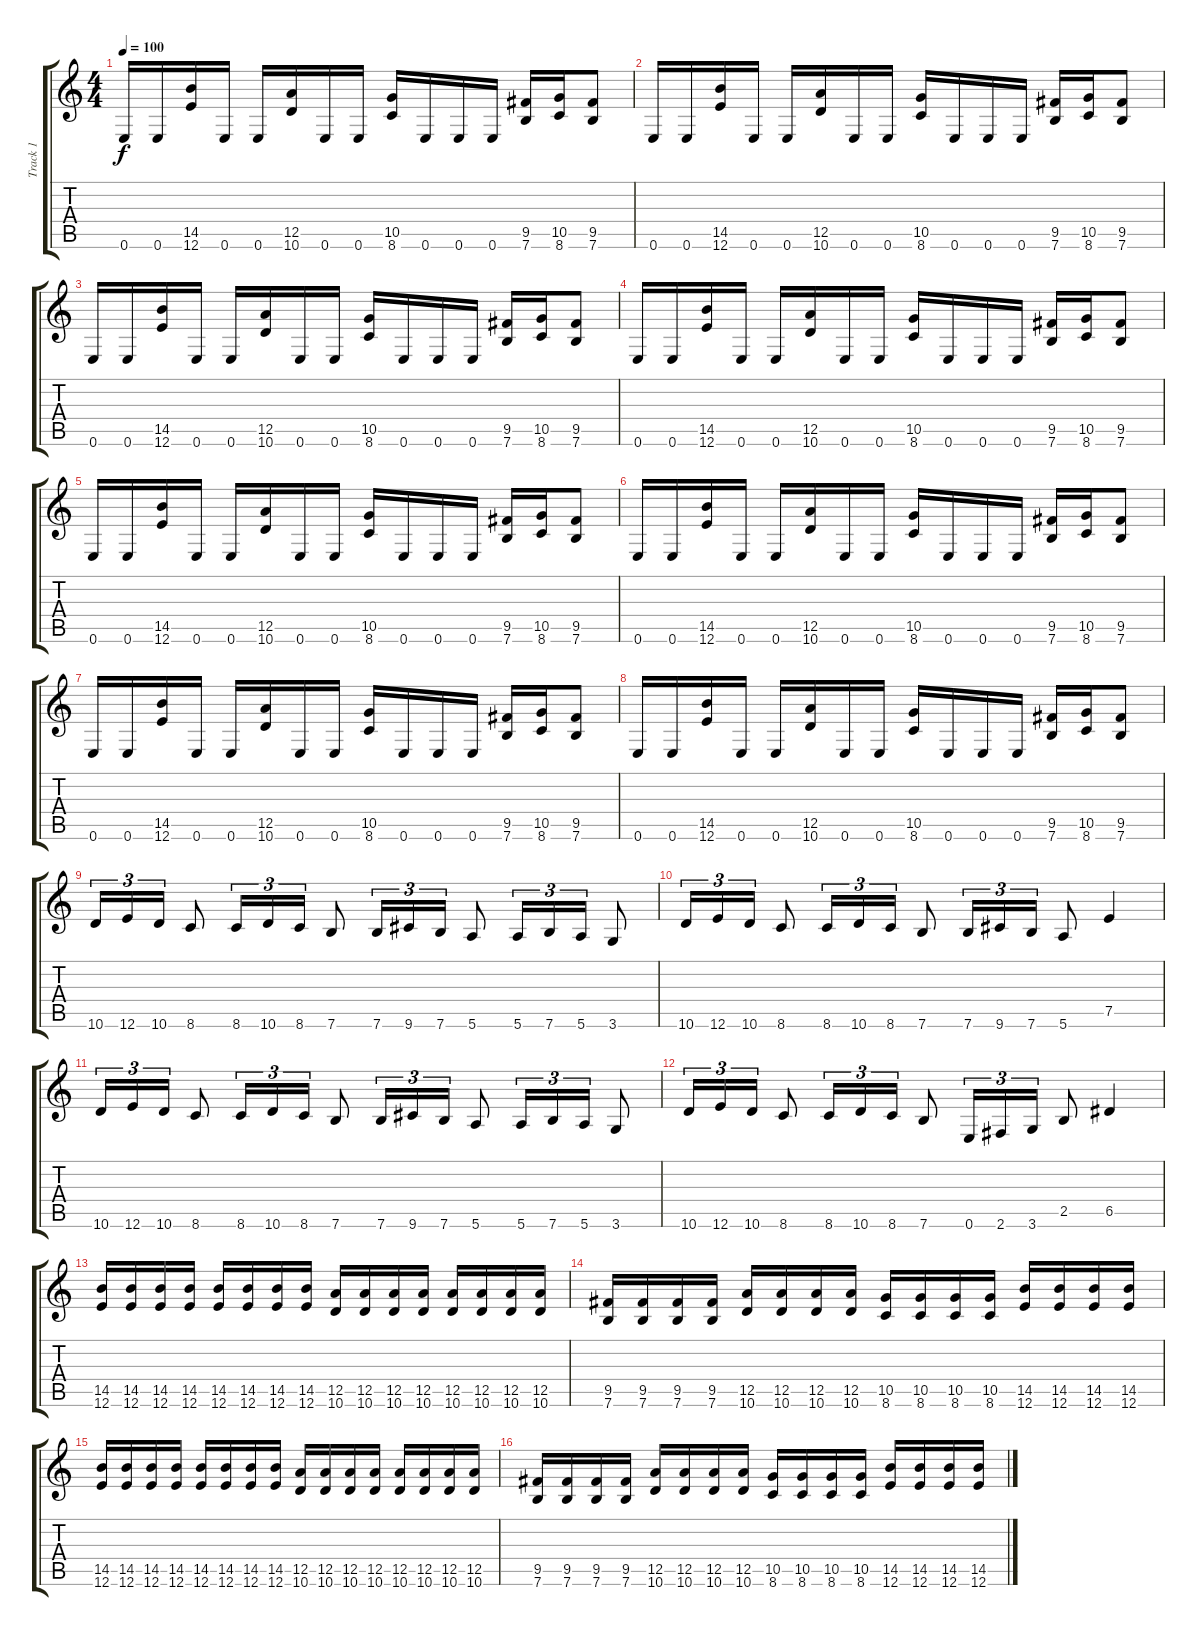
\track ("Track 1" "Track 1") {instrument distortionguitar}
\staff {score tabs}
\tuning (E4 B3 G3 D3 A2 E2) {hide}
\ts (4 4)
\tempo 100
\clef g2
\ks c
0.6.16{dy f} 0.6.16 (14.5 12.6).16 0.6.16 0.6.16 (12.5 10.6).16 0.6.16 0.6.16 (10.5 8.6).16 0.6.16 0.6.16 0.6.16 (9.5 7.6).16 (10.5 8.6).16 (9.5 7.6).8 |
0.6.16 0.6.16 (14.5 12.6).16 0.6.16 0.6.16 (12.5 10.6).16 0.6.16 0.6.16 (10.5 8.6).16 0.6.16 0.6.16 0.6.16 (9.5 7.6).16 (10.5 8.6).16 (9.5 7.6).8 |
0.6.16 0.6.16 (14.5 12.6).16 0.6.16 0.6.16 (12.5 10.6).16 0.6.16 0.6.16 (10.5 8.6).16 0.6.16 0.6.16 0.6.16 (9.5 7.6).16 (10.5 8.6).16 (9.5 7.6).8 |
0.6.16 0.6.16 (14.5 12.6).16 0.6.16 0.6.16 (12.5 10.6).16 0.6.16 0.6.16 (10.5 8.6).16 0.6.16 0.6.16 0.6.16 (9.5 7.6).16 (10.5 8.6).16 (9.5 7.6).8 |
0.6.16 0.6.16 (14.5 12.6).16 0.6.16 0.6.16 (12.5 10.6).16 0.6.16 0.6.16 (10.5 8.6).16 0.6.16 0.6.16 0.6.16 (9.5 7.6).16 (10.5 8.6).16 (9.5 7.6).8 |
0.6.16 0.6.16 (14.5 12.6).16 0.6.16 0.6.16 (12.5 10.6).16 0.6.16 0.6.16 (10.5 8.6).16 0.6.16 0.6.16 0.6.16 (9.5 7.6).16 (10.5 8.6).16 (9.5 7.6).8 |
0.6.16 0.6.16 (14.5 12.6).16 0.6.16 0.6.16 (12.5 10.6).16 0.6.16 0.6.16 (10.5 8.6).16 0.6.16 0.6.16 0.6.16 (9.5 7.6).16 (10.5 8.6).16 (9.5 7.6).8 |
0.6.16 0.6.16 (14.5 12.6).16 0.6.16 0.6.16 (12.5 10.6).16 0.6.16 0.6.16 (10.5 8.6).16 0.6.16 0.6.16 0.6.16 (9.5 7.6).16 (10.5 8.6).16 (9.5 7.6).8 |
10.6.16{tu (3 2)} 12.6.16{tu (3 2)} 10.6.16{tu (3 2)} 8.6.8 8.6.16{tu (3 2)} 10.6.16{tu (3 2)} 8.6.16{tu (3 2)} 7.6.8 7.6.16{tu (3 2)} 9.6.16{tu (3 2)} 7.6.16{tu (3 2)} 5.6.8 5.6.16{tu (3 2)} 7.6.16{tu (3 2)} 5.6.16{tu (3 2)} 3.6.8 |
10.6.16{tu (3 2)} 12.6.16{tu (3 2)} 10.6.16{tu (3 2)} 8.6.8 8.6.16{tu (3 2)} 10.6.16{tu (3 2)} 8.6.16{tu (3 2)} 7.6.8 7.6.16{tu (3 2)} 9.6.16{tu (3 2)} 7.6.16{tu (3 2)} 5.6.8 7.5.4 |
10.6.16{tu (3 2)} 12.6.16{tu (3 2)} 10.6.16{tu (3 2)} 8.6.8 8.6.16{tu (3 2)} 10.6.16{tu (3 2)} 8.6.16{tu (3 2)} 7.6.8 7.6.16{tu (3 2)} 9.6.16{tu (3 2)} 7.6.16{tu (3 2)} 5.6.8 5.6.16{tu (3 2)} 7.6.16{tu (3 2)} 5.6.16{tu (3 2)} 3.6.8 |
10.6.16{tu (3 2)} 12.6.16{tu (3 2)} 10.6.16{tu (3 2)} 8.6.8 8.6.16{tu (3 2)} 10.6.16{tu (3 2)} 8.6.16{tu (3 2)} 7.6.8 0.6.16{tu (3 2)} 2.6.16{tu (3 2)} 3.6.16{tu (3 2)} 2.5.8 6.5.4 |
(14.5 12.6).16 (14.5 12.6).16 (14.5 12.6).16 (14.5 12.6).16 (14.5 12.6).16 (14.5 12.6).16 (14.5 12.6).16 (14.5 12.6).16 (12.5 10.6).16 (12.5 10.6).16 (12.5 10.6).16 (12.5 10.6).16 (12.5 10.6).16 (12.5 10.6).16 (12.5 10.6).16 (12.5 10.6).16 |
(9.5 7.6).16 (9.5 7.6).16 (9.5 7.6).16 (9.5 7.6).16 (12.5 10.6).16 (12.5 10.6).16 (12.5 10.6).16 (12.5 10.6).16 (10.5 8.6).16 (10.5 8.6).16 (10.5 8.6).16 (10.5 8.6).16 (14.5 12.6).16 (14.5 12.6).16 (14.5 12.6).16 (14.5 12.6).16 |
(14.5 12.6).16 (14.5 12.6).16 (14.5 12.6).16 (14.5 12.6).16 (14.5 12.6).16 (14.5 12.6).16 (14.5 12.6).16 (14.5 12.6).16 (12.5 10.6).16 (12.5 10.6).16 (12.5 10.6).16 (12.5 10.6).16 (12.5 10.6).16 (12.5 10.6).16 (12.5 10.6).16 (12.5 10.6).16 |
(9.5 7.6).16 (9.5 7.6).16 (9.5 7.6).16 (9.5 7.6).16 (12.5 10.6).16 (12.5 10.6).16 (12.5 10.6).16 (12.5 10.6).16 (10.5 8.6).16 (10.5 8.6).16 (10.5 8.6).16 (10.5 8.6).16 (14.5 12.6).16 (14.5 12.6).16 (14.5 12.6).16 (14.5 12.6).16
